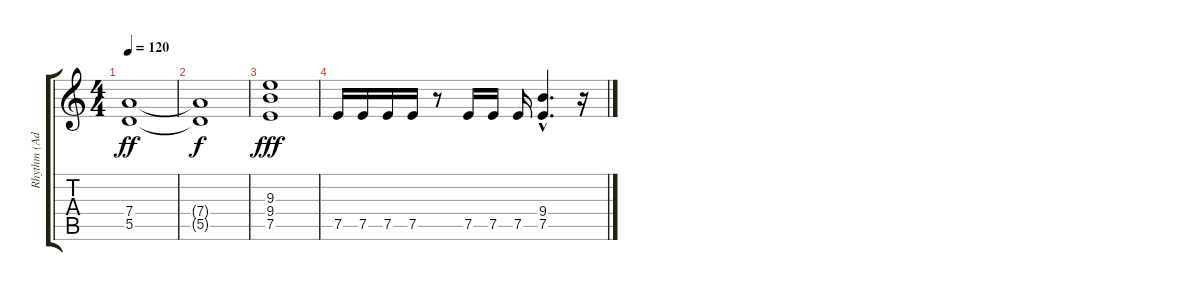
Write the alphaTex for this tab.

\track ("Rhythm (Adrian)" "Rhythm (Ad") {instrument distortionguitar}
\staff {score tabs}
\tuning (E4 B3 G3 D3 A2 E2) {hide}
\ts (4 4)
\tempo 120
\clef g2
\ks c
(7.4 5.5).1{dy ff} |
(7.4{t} 5.5{t}).1{dy f} |
(9.3 9.4 7.5).1{dy fff} |
7.5.16 7.5.16 7.5.16 7.5.16 r.8 7.5.16 7.5.16 7.5.16 (9.4{hac} 7.5{hac}).4{d} r.16
